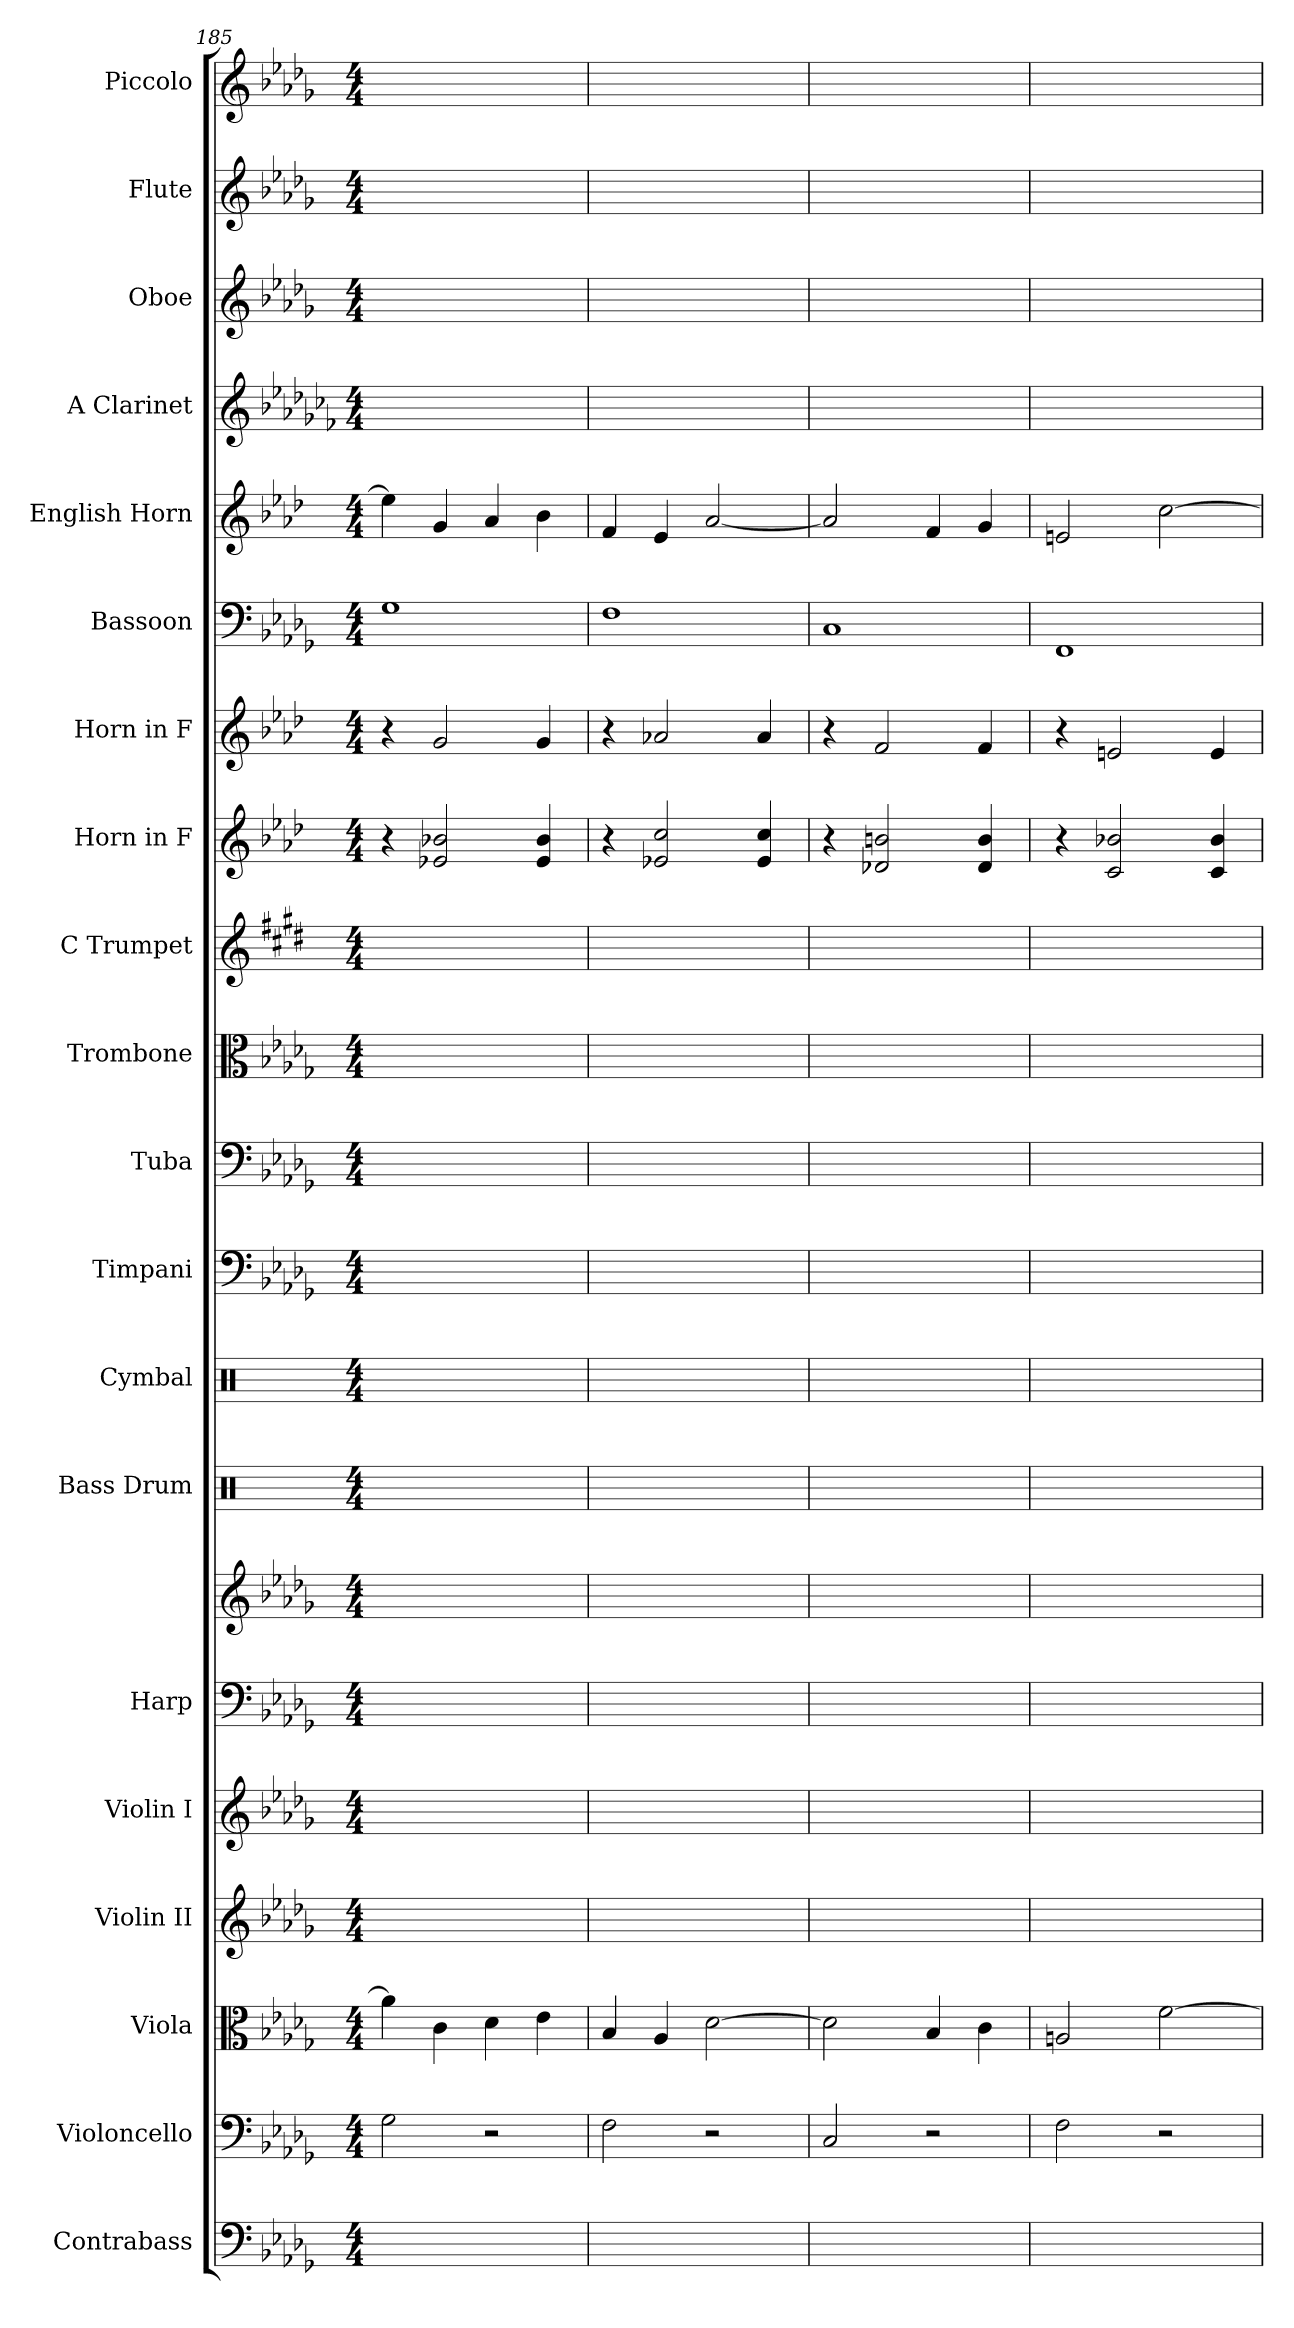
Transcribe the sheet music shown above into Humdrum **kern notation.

**kern	**kern	**kern	**kern	**kern	**kern	**kern	**kern	**kern	**kern	**kern	**kern	**kern	**kern	**kern	**kern	**kern	**kern	**kern	**kern	**kern
*part20	*part19	*part18	*part17	*part16	*part15	*part15	*part14	*part13	*part12	*part11	*part10	*part9	*part8	*part7	*part6	*part5	*part4	*part3	*part2	*part1
*staff21	*staff20	*staff19	*staff18	*staff17	*staff16	*staff15	*staff14	*staff13	*staff12	*staff11	*staff10	*staff9	*staff8	*staff7	*staff6	*staff5	*staff4	*staff3	*staff2	*staff1
*I"Contrabass	*I"Violoncello	*I"Viola	*I"Violin II	*I"Violin I	*I"Harp	*	*I"Bass Drum	*I"Cymbal	*I"Timpani	*I"Tuba	*I"Trombone	*I"C Trumpet	*I"Horn in F	*I"Horn in F	*I"Bassoon	*I"English Horn	*I"A Clarinet	*I"Oboe	*I"Flute	*I"Piccolo
*I'Cb.	*I'Vlc.	*I'Vla.	*I'Vln.II	*I'Vln.I	*I'Hrp.	*	*I'B. Dr.	*I'Cym.	*I'Timp.	*I'Tba.	*I'Trb.	*I'C Tpt.	*	*	*I'Bsn.	*I'E. Hn.	*I'A Cl.	*I'Ob.	*I'Fl.	*I'Picc.
*clefF4	*clefF4	*clefC3	*clefG2	*clefG2	*clefF4	*clefG2	*clefX	*clefX	*clefF4	*clefF4	*clefC3	*clefG2	*clefG2	*clefG2	*clefF4	*clefG2	*clefG2	*clefG2	*clefG2	*clefG2
*ITrd7c12	*	*	*	*	*	*	*	*	*	*	*	*	*ITrd4c7	*ITrd4c7	*	*ITrd4c7	*ITrd2c3	*	*	*ITrd-7c-12
*k[b-e-a-d-g-]	*k[b-e-a-d-g-]	*k[b-e-a-d-g-]	*k[b-e-a-d-g-]	*k[b-e-a-d-g-]	*k[b-e-a-d-g-]	*k[b-e-a-d-g-]	*k[]	*k[]	*k[b-e-a-d-g-]	*k[b-e-a-d-g-]	*k[b-e-a-d-g-]	*k[f#c#g#d#]	*k[b-e-a-d-g-]	*k[b-e-a-d-g-]	*k[b-e-a-d-g-]	*k[b-e-a-d-g-]	*k[b-e-a-d-]	*k[b-e-a-d-g-]	*k[b-e-a-d-g-]	*k[b-e-a-d-g-]
*M4/4	*M4/4	*M4/4	*M4/4	*M4/4	*M4/4	*M4/4	*M4/4	*M4/4	*M4/4	*M4/4	*M4/4	*M4/4	*M4/4	*M4/4	*M4/4	*M4/4	*M4/4	*M4/4	*M4/4	*M4/4
=185	=185	=185	=185	=185	=185	=185	=185	=185	=185	=185	=185	=185	=185	=185	=185	=185	=185	=185	=185	=185
1ryy	2G-\	4a-\]	1ryy	1ryy	1ryy	1ryy	1ryy	1ryy	1ryy	1ryy	1ryy	1ryy	4r	4r	1G-	4a-\]	1ryy	1ryy	1ryy	1ryy
.	.	4c\	.	.	.	.	.	.	.	.	.	.	2A-X/ 2e-X/	2c/	.	4c/	.	.	.	.
.	2r	4d-\	.	.	.	.	.	.	.	.	.	.	.	.	.	4d-/	.	.	.	.
.	.	4e-\	.	.	.	.	.	.	.	.	.	.	4A-/ 4e-/	4c/	.	4e-\	.	.	.	.
=186	=186	=186	=186	=186	=186	=186	=186	=186	=186	=186	=186	=186	=186	=186	=186	=186	=186	=186	=186	=186
1ryy	2F\	4B-/	1ryy	1ryy	1ryy	1ryy	1ryy	1ryy	1ryy	1ryy	1ryy	1ryy	4r	4r	1F	4B-/	1ryy	1ryy	1ryy	1ryy
.	.	4A-/	.	.	.	.	.	.	.	.	.	.	2A-X/ 2f/	2d-X/	.	4A-/	.	.	.	.
.	2r	[2d-\	.	.	.	.	.	.	.	.	.	.	.	.	.	[2d-/	.	.	.	.
.	.	.	.	.	.	.	.	.	.	.	.	.	4A-/ 4f/	4d-/	.	.	.	.	.	.
=187	=187	=187	=187	=187	=187	=187	=187	=187	=187	=187	=187	=187	=187	=187	=187	=187	=187	=187	=187	=187
1ryy	2C/	2d-\]	1ryy	1ryy	1ryy	1ryy	1ryy	1ryy	1ryy	1ryy	1ryy	1ryy	4r	4r	1C	2d-/]	1ryy	1ryy	1ryy	1ryy
.	.	.	.	.	.	.	.	.	.	.	.	.	2G-X/ 2en/	2B-/	.	.	.	.	.	.
.	2r	4B-/	.	.	.	.	.	.	.	.	.	.	.	.	.	4B-/	.	.	.	.
.	.	4c\	.	.	.	.	.	.	.	.	.	.	4G-/ 4e/	4B-/	.	4c/	.	.	.	.
=188	=188	=188	=188	=188	=188	=188	=188	=188	=188	=188	=188	=188	=188	=188	=188	=188	=188	=188	=188	=188
1ryy	2F\	2An/	1ryy	1ryy	1ryy	1ryy	1ryy	1ryy	1ryy	1ryy	1ryy	1ryy	4r	4r	1FF	2An/	1ryy	1ryy	1ryy	1ryy
.	.	.	.	.	.	.	.	.	.	.	.	.	2F/ 2e-X/	2An/	.	.	.	.	.	.
.	2r	[2f\	.	.	.	.	.	.	.	.	.	.	.	.	.	[2f\	.	.	.	.
.	.	.	.	.	.	.	.	.	.	.	.	.	4F/ 4e-/	4A/	.	.	.	.	.	.
=	=	=	=	=	=	=	=	=	=	=	=	=	=	=	=	=	=	=	=	=
*-	*-	*-	*-	*-	*-	*-	*-	*-	*-	*-	*-	*-	*-	*-	*-	*-	*-	*-	*-	*-
